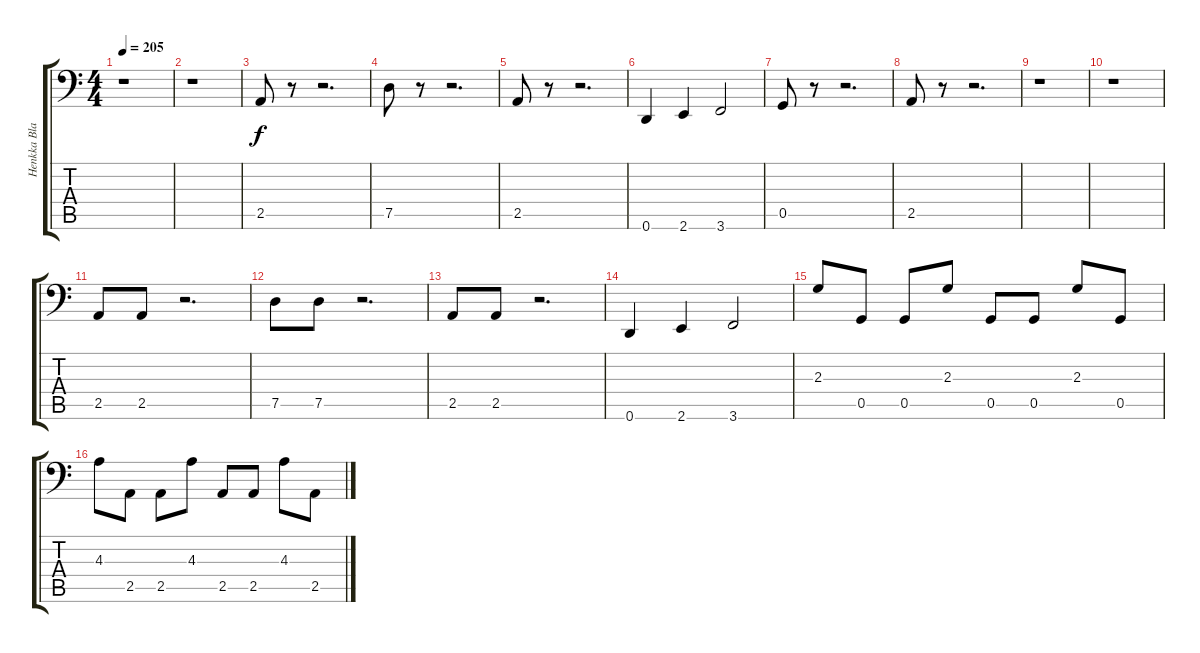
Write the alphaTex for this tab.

\track ("Henkka Blacksmith" "Henkka Bla") {instrument electricbasspick}
\staff {score tabs}
\tuning (D3 A2 F2 C2 G1 D1) {hide}
\ts (4 4)
\tempo 205
\clef f4
\ks c
r.1{dy f} |
r.1 |
2.5.8 r.8 r.2{d} |
7.5.8 r.8 r.2{d} |
2.5.8 r.8 r.2{d} |
0.6.4 2.6.4 3.6.2 |
0.5.8 r.8 r.2{d} |
2.5.8 r.8 r.2{d} |
r.1 |
r.1 |
2.5.8 2.5.8 r.2{d} |
7.5.8 7.5.8 r.2{d} |
2.5.8 2.5.8 r.2{d} |
0.6.4 2.6.4 3.6.2 |
2.3.8 0.5.8 0.5.8 2.3.8 0.5.8 0.5.8 2.3.8 0.5.8 |
4.3.8 2.5.8 2.5.8 4.3.8 2.5.8 2.5.8 4.3.8 2.5.8
